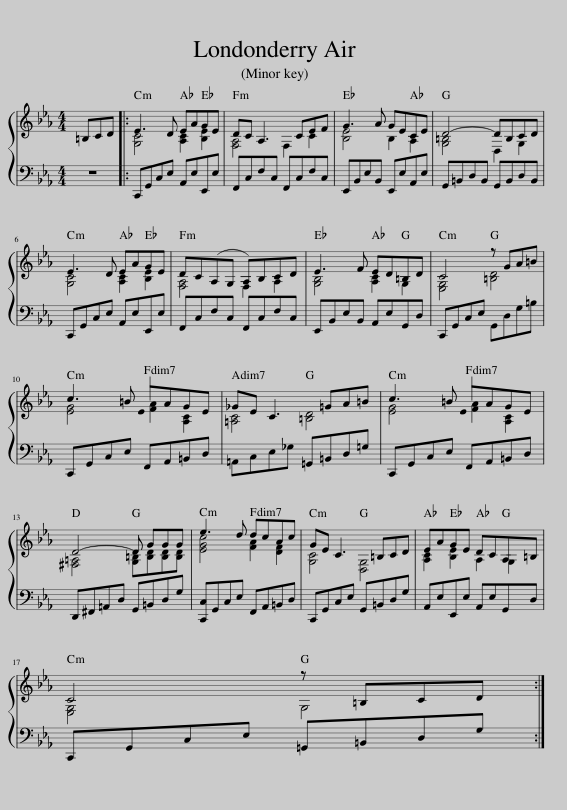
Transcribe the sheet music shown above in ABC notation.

X:1
%%score { ( 1 3 ) | 2 }
L:1/8
Q:1/4=80
M:4/4
I:linebreak $
K:Eb
V:1 treble
V:3 treble
V:2 bass
V:1
 =B,CD |: E3 D EAGE | DC A,3 CEF | G3 A GECE | D4- D=B,CD |$ %5
 E3 D EAGE | DC(A,G, A,)B,CD | E3 F ED=B,D | C4 z GA=B |$ c3 =B BAGE | %10
 _GE C3 =GA=B | c3 =B BAGE |$ D4- D GGG | e3 d dcAc | GE C3 =B,CD | %15
 EAGE DCA,=B, |$ C4 z =B,CD :| %17
V:2
 z3 |: C,,G,,C,E, A,,E,E,,E, | F,,C,F,C, F,,C,F,C, | E,,B,,E,B,, E,,E,A,,E, | G,,=B,,D,B,, G,,B,,D,B,, |$ %5
 C,,G,,C,E, A,,E,E,,E, | F,,C,F,C, F,,C,F,C, | E,,B,,E,B,, A,,E,G,,D, | C,,G,,C,E, G,,D,G,=B, |$ C,,G,,C,E, F,,A,,=B,,D, | %10
 =A,,C,E,_G, =G,,=B,,D,=G, | C,,G,,C,E, F,,A,,=B,,D, |$ D,,^F,,=A,,D, G,,=B,,D,G, | [C,,C,]G,,C,E, F,,A,,=B,,D, | C,,G,,C,E, G,,=B,,D,G, | %15
 A,,E,E,,E, A,,E,G,,D, |$ C,,G,,C,E, =G,,=B,,D,G, :| %17
V:3
 x3 |: [G,C]4 [A,C]2 [B,E]2 | [F,A,]4 F,2 C2 | [B,E]4 B,2 A,2 | [G,=B,]4 D,2 G,2 |$ %5
 [G,C]4 [A,C]2 [B,E]2 | [F,A,]4 F,2 A,2 | [G,B,]4 [A,C]2 G,2 | [E,G,]4 [=B,D]4 |$ [EG]4 [FA]2 [A,C]2 | %10
 [=A,C]4 [=B,D]4 | [EG]4 [FA]2 [A,C]2 |$ [^F,=A,]4 [G,=B,][B,D][B,D][B,D] | [EGc]4 [FA]2 [DF]2 | [G,C]4 [D,G,]4 | %15
 [A,C]2 [B,E]2 A,2 G,2 |$ [E,G,]4 G,4 :| %17
